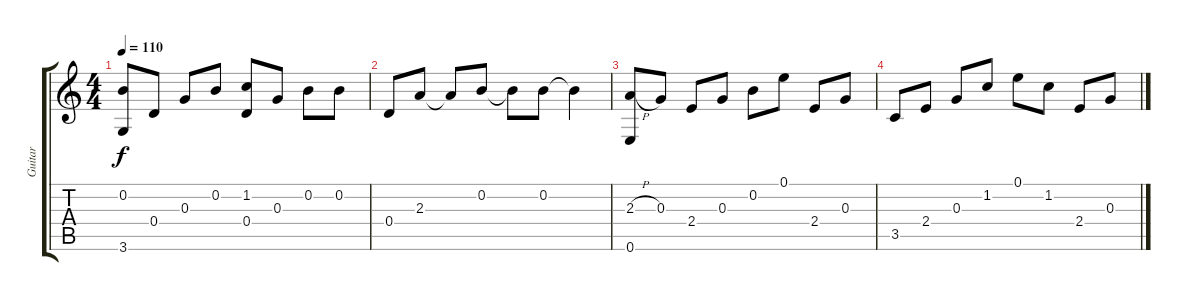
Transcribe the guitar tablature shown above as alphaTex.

\track ("Guitar" "Guitar") {instrument acousticguitarnylon}
\staff {score tabs}
\tuning (E4 B3 G3 D3 A2 E2) {hide}
\ts (4 4)
\tempo 110
\clef g2
\ks c
(0.2 3.6).8{dy f} 0.4.8 0.3.8 0.2.8 (1.2 0.4).8 0.3.8 0.2.8 0.2.8 |
0.4.8 2.3.8 2.3{t}.8 0.2.8 0.2{t}.8 0.2.8 0.2{t}.4 |
(2.3{h} 0.6).8 0.3.8 2.4.8 0.3.8 0.2.8 0.1.8 2.4.8 0.3.8 |
3.5.8 2.4.8 0.3.8 1.2.8 0.1.8 1.2.8 2.4.8 0.3.8
